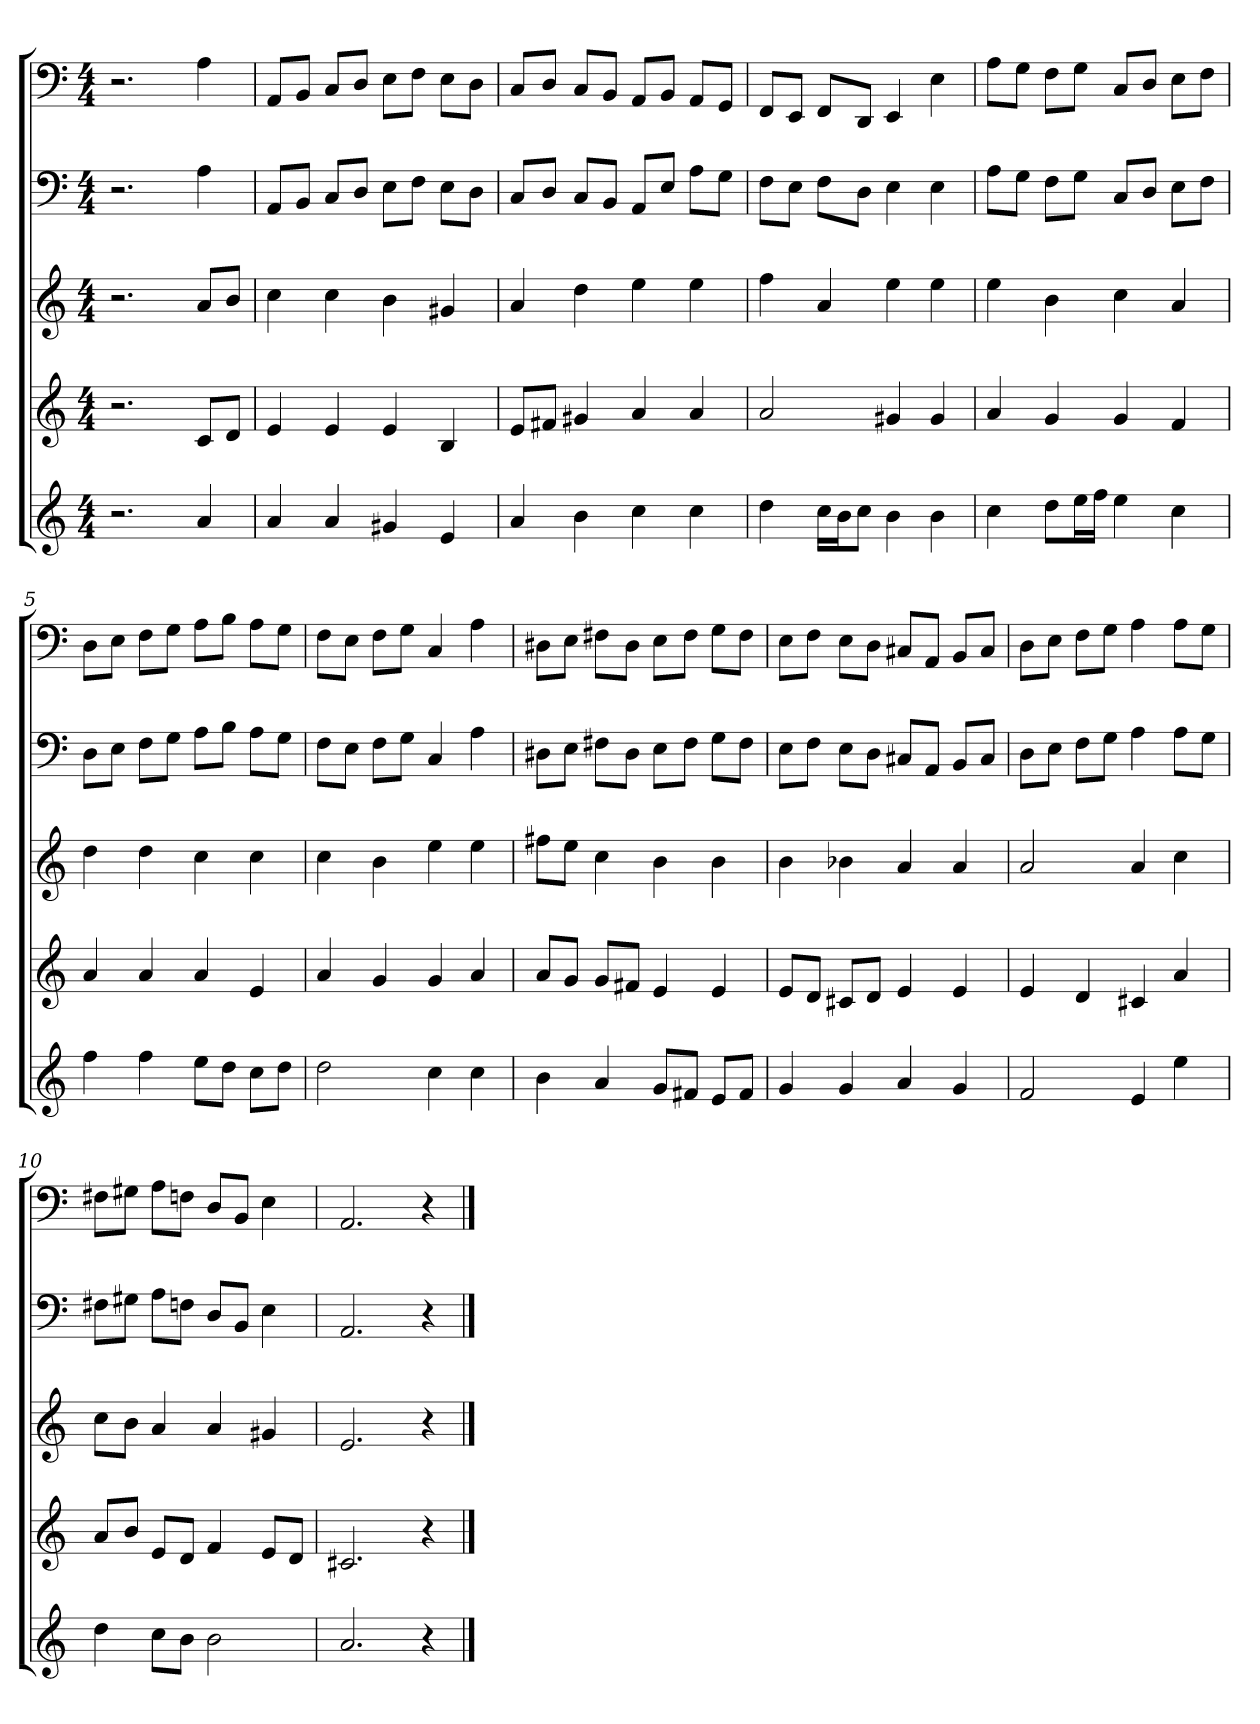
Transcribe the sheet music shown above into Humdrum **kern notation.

**kern	**kern	**kern	**kern	**kern
*part5	*part4	*part3	*part2	*part1
*staff5	*staff4	*staff3	*staff2	*staff1
*clefG2	*clefG2	*clefG2	*clefF4	*clefF4
*k[]	*k[]	*k[]	*k[]	*k[]
*a:	*a:	*a:	*a:	*a:
*M4/4	*M4/4	*M4/4	*M4/4	*M4/4
=	=	=	=	=
2.r	2.r	2.r	2.r	2.r
4a	8c/L	8a/L	4A	4A
.	8d/J	8b/J	.	.
=1	=1	=1	=1	=1
4a	4e	4cc	8AA/L	8AA/L
.	.	.	8BB/J	8BB/J
4a	4e	4cc	8C/L	8C/L
.	.	.	8D/J	8D/J
4g#X	4e	4b	8E\L	8E\L
.	.	.	8F\J	8F\J
4e	4B	4g#X	8E\L	8E\L
.	.	.	8D\J	8D\J
=2	=2	=2	=2	=2
4a	8e/L	4a	8C/L	8C/L
.	8f#X/J	.	8D/J	8D/J
4b	4g#X	4dd	8C/L	8C/L
.	.	.	8BB/J	8BB/J
4cc	4a	4ee	8AA/L	8AA/L
.	.	.	8E/J	8BB/J
4cc	4a	4ee	8A\L	8AA/L
.	.	.	8G\J	8GG/J
=3	=3	=3	=3	=3
4dd	2a	4ff	8F\L	8FF/L
.	.	.	8E\J	8EE/J
16cc\LL	.	4a	8F\L	8FF/L
16b\J	.	.	.	.
8cc\J	.	.	8D\J	8DD/J
4b	4g#X	4ee	4E	4EE
4b	4g#	4ee	4E	4E
=4	=4	=4	=4	=4
4cc	4a	4ee	8A\L	8A\L
.	.	.	8G\J	8G\J
8dd\L	4g	4b	8F\L	8F\L
16ee\L	.	.	8G\J	8G\J
16ff\JJ	.	.	.	.
4ee	4g	4cc	8C/L	8C/L
.	.	.	8D/J	8D/J
4cc	4f	4a	8E\L	8E\L
.	.	.	8F\J	8F\J
=5	=5	=5	=5	=5
4ff	4a	4dd	8D\L	8D\L
.	.	.	8E\J	8E\J
4ff	4a	4dd	8F\L	8F\L
.	.	.	8G\J	8G\J
8ee\L	4a	4cc	8A\L	8A\L
8dd\J	.	.	8B\J	8B\J
8cc\L	4e	4cc	8A\L	8A\L
8dd\J	.	.	8G\J	8G\J
=6	=6	=6	=6	=6
2dd	4a	4cc	8F\L	8F\L
.	.	.	8E\J	8E\J
.	4g	4b	8F\L	8F\L
.	.	.	8G\J	8G\J
4cc	4g	4ee	4C	4C
4cc	4a	4ee	4A	4A
=7	=7	=7	=7	=7
4b	8a/L	8ff#X\L	8D#X\L	8D#X\L
.	8g/J	8ee\J	8E\J	8E\J
4a	8g/L	4cc	8F#X\L	8F#X\L
.	8f#X/J	.	8D#\J	8D#\J
8g/L	4e	4b	8E\L	8E\L
8f#X/J	.	.	8F#\J	8F#\J
8e/L	4e	4b	8G\L	8G\L
8f#/J	.	.	8F#\J	8F#\J
=8	=8	=8	=8	=8
4g	8e/L	4b	8E\L	8E\L
.	8d/J	.	8F\J	8F\J
4g	8c#X/L	4b-X	8E\L	8E\L
.	8d/J	.	8D\J	8D\J
4a	4e	4a	8C#X/L	8C#X/L
.	.	.	8AA/J	8AA/J
4g	4e	4a	8BB/L	8BB/L
.	.	.	8C#/J	8C#/J
=9	=9	=9	=9	=9
2f	4e	2a	8D\L	8D\L
.	.	.	8E\J	8E\J
.	4d	.	8F\L	8F\L
.	.	.	8G\J	8G\J
4e	4c#X	4a	4A	4A
4ee	4a	4cc	8A\L	8A\L
.	.	.	8G\J	8G\J
=10	=10	=10	=10	=10
4dd	8a/L	8cc\L	8F#X\L	8F#X\L
.	8b/J	8b\J	8G#X\J	8G#X\J
8cc\L	8e/L	4a	8A\L	8A\L
8b\J	8d/J	.	8Fn\J	8Fn\J
2b	4f	4a	8D/L	8D/L
.	.	.	8BB/J	8BB/J
.	8e/L	4g#X	4E	4E
.	8d/J	.	.	.
=11	=11	=11	=11	=11
2.a	2.c#X	2.e	2.AA	2.AA
4r	4r	4r	4r	4r
==	==	==	==	==
*-	*-	*-	*-	*-
